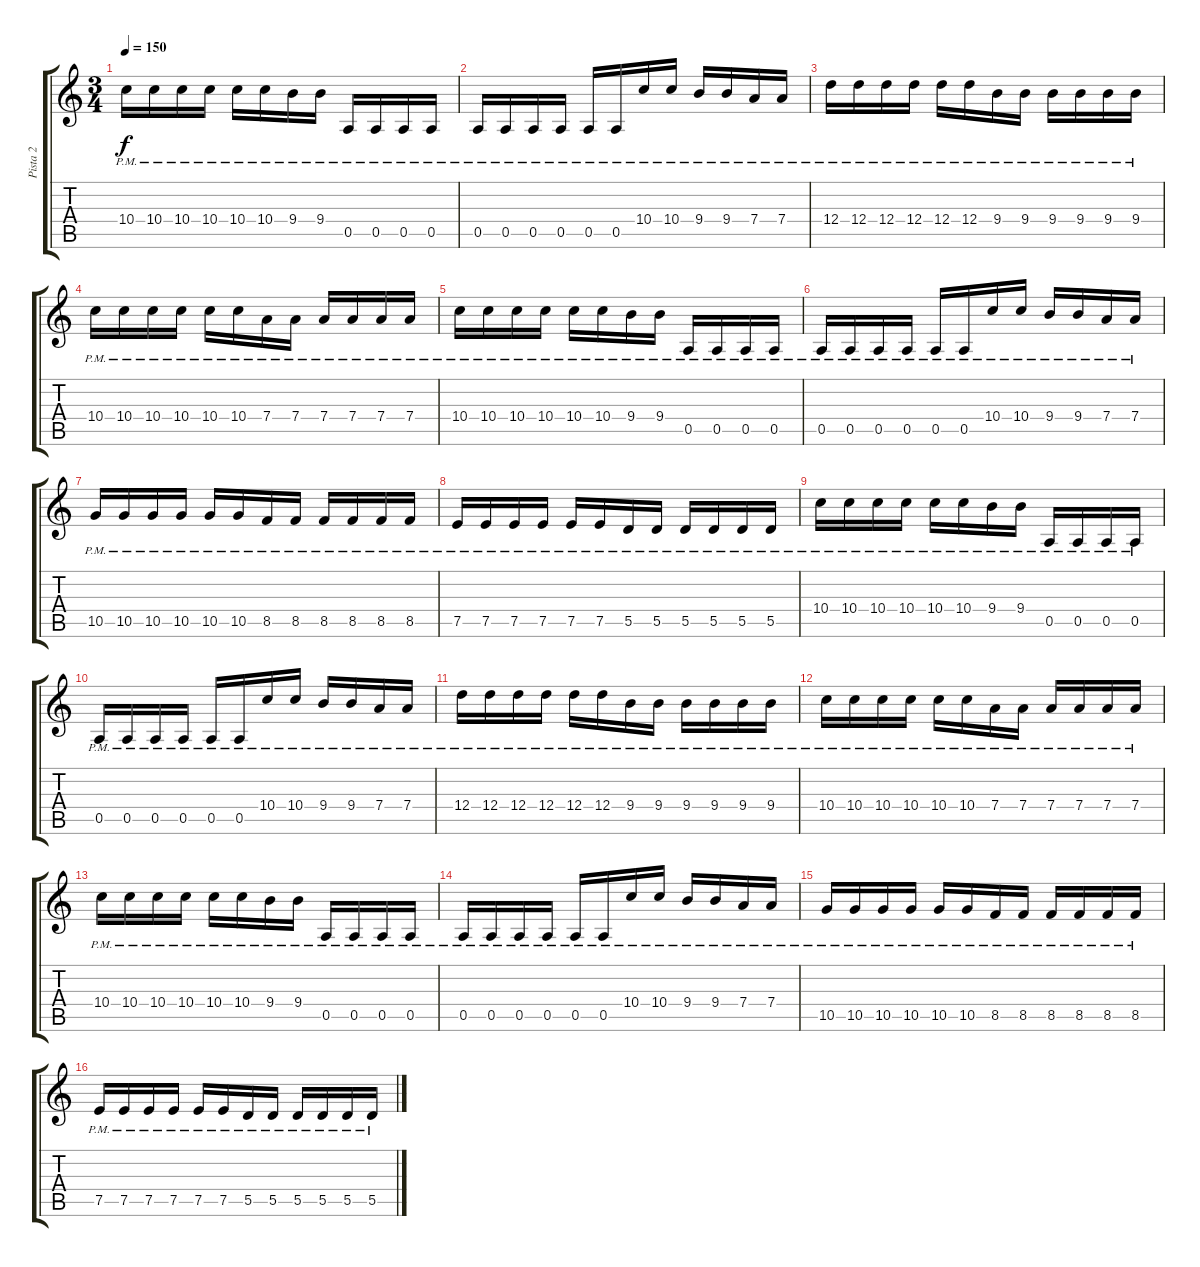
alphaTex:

\track ("Pista 2" "Pista 2") {instrument distortionguitar}
\staff {score tabs}
\tuning (E4 B3 G3 D3 A2 E2) {hide}
\ts (3 4)
\tempo 150
\clef g2
\ks c
10.4{pm}.16{dy f} 10.4{pm}.16 10.4{pm}.16 10.4{pm}.16 10.4{pm}.16 10.4{pm}.16 9.4{pm}.16 9.4{pm}.16 0.5{pm}.16 0.5{pm}.16 0.5{pm}.16 0.5{pm}.16 |
0.5{pm}.16 0.5{pm}.16 0.5{pm}.16 0.5{pm}.16 0.5{pm}.16 0.5{pm}.16 10.4{pm}.16 10.4{pm}.16 9.4{pm}.16 9.4{pm}.16 7.4{pm}.16 7.4{pm}.16 |
12.4{pm}.16 12.4{pm}.16 12.4{pm}.16 12.4{pm}.16 12.4{pm}.16 12.4{pm}.16 9.4{pm}.16 9.4{pm}.16 9.4{pm}.16 9.4{pm}.16 9.4{pm}.16 9.4{pm}.16 |
10.4{pm}.16 10.4{pm}.16 10.4{pm}.16 10.4{pm}.16 10.4{pm}.16 10.4{pm}.16 7.4{pm}.16 7.4{pm}.16 7.4{pm}.16 7.4{pm}.16 7.4{pm}.16 7.4{pm}.16 |
10.4{pm}.16 10.4{pm}.16 10.4{pm}.16 10.4{pm}.16 10.4{pm}.16 10.4{pm}.16 9.4{pm}.16 9.4{pm}.16 0.5{pm}.16 0.5{pm}.16 0.5{pm}.16 0.5{pm}.16 |
0.5{pm}.16 0.5{pm}.16 0.5{pm}.16 0.5{pm}.16 0.5{pm}.16 0.5{pm}.16 10.4{pm}.16 10.4{pm}.16 9.4{pm}.16 9.4{pm}.16 7.4{pm}.16 7.4{pm}.16 |
10.5{pm}.16 10.5{pm}.16 10.5{pm}.16 10.5{pm}.16 10.5{pm}.16 10.5{pm}.16 8.5{pm}.16 8.5{pm}.16 8.5{pm}.16 8.5{pm}.16 8.5{pm}.16 8.5{pm}.16 |
7.5{pm}.16 7.5{pm}.16 7.5{pm}.16 7.5{pm}.16 7.5{pm}.16 7.5{pm}.16 5.5{pm}.16 5.5{pm}.16 5.5{pm}.16 5.5{pm}.16 5.5{pm}.16 5.5{pm}.16 |
10.4{pm}.16 10.4{pm}.16 10.4{pm}.16 10.4{pm}.16 10.4{pm}.16 10.4{pm}.16 9.4{pm}.16 9.4{pm}.16 0.5{pm}.16 0.5{pm}.16 0.5{pm}.16 0.5{pm}.16 |
0.5{pm}.16 0.5{pm}.16 0.5{pm}.16 0.5{pm}.16 0.5{pm}.16 0.5{pm}.16 10.4{pm}.16 10.4{pm}.16 9.4{pm}.16 9.4{pm}.16 7.4{pm}.16 7.4{pm}.16 |
12.4{pm}.16 12.4{pm}.16 12.4{pm}.16 12.4{pm}.16 12.4{pm}.16 12.4{pm}.16 9.4{pm}.16 9.4{pm}.16 9.4{pm}.16 9.4{pm}.16 9.4{pm}.16 9.4{pm}.16 |
10.4{pm}.16 10.4{pm}.16 10.4{pm}.16 10.4{pm}.16 10.4{pm}.16 10.4{pm}.16 7.4{pm}.16 7.4{pm}.16 7.4{pm}.16 7.4{pm}.16 7.4{pm}.16 7.4{pm}.16 |
10.4{pm}.16 10.4{pm}.16 10.4{pm}.16 10.4{pm}.16 10.4{pm}.16 10.4{pm}.16 9.4{pm}.16 9.4{pm}.16 0.5{pm}.16 0.5{pm}.16 0.5{pm}.16 0.5{pm}.16 |
0.5{pm}.16 0.5{pm}.16 0.5{pm}.16 0.5{pm}.16 0.5{pm}.16 0.5{pm}.16 10.4{pm}.16 10.4{pm}.16 9.4{pm}.16 9.4{pm}.16 7.4{pm}.16 7.4{pm}.16 |
10.5{pm}.16 10.5{pm}.16 10.5{pm}.16 10.5{pm}.16 10.5{pm}.16 10.5{pm}.16 8.5{pm}.16 8.5{pm}.16 8.5{pm}.16 8.5{pm}.16 8.5{pm}.16 8.5{pm}.16 |
7.5{pm}.16 7.5{pm}.16 7.5{pm}.16 7.5{pm}.16 7.5{pm}.16 7.5{pm}.16 5.5{pm}.16 5.5{pm}.16 5.5{pm}.16 5.5{pm}.16 5.5{pm}.16 5.5{pm}.16
